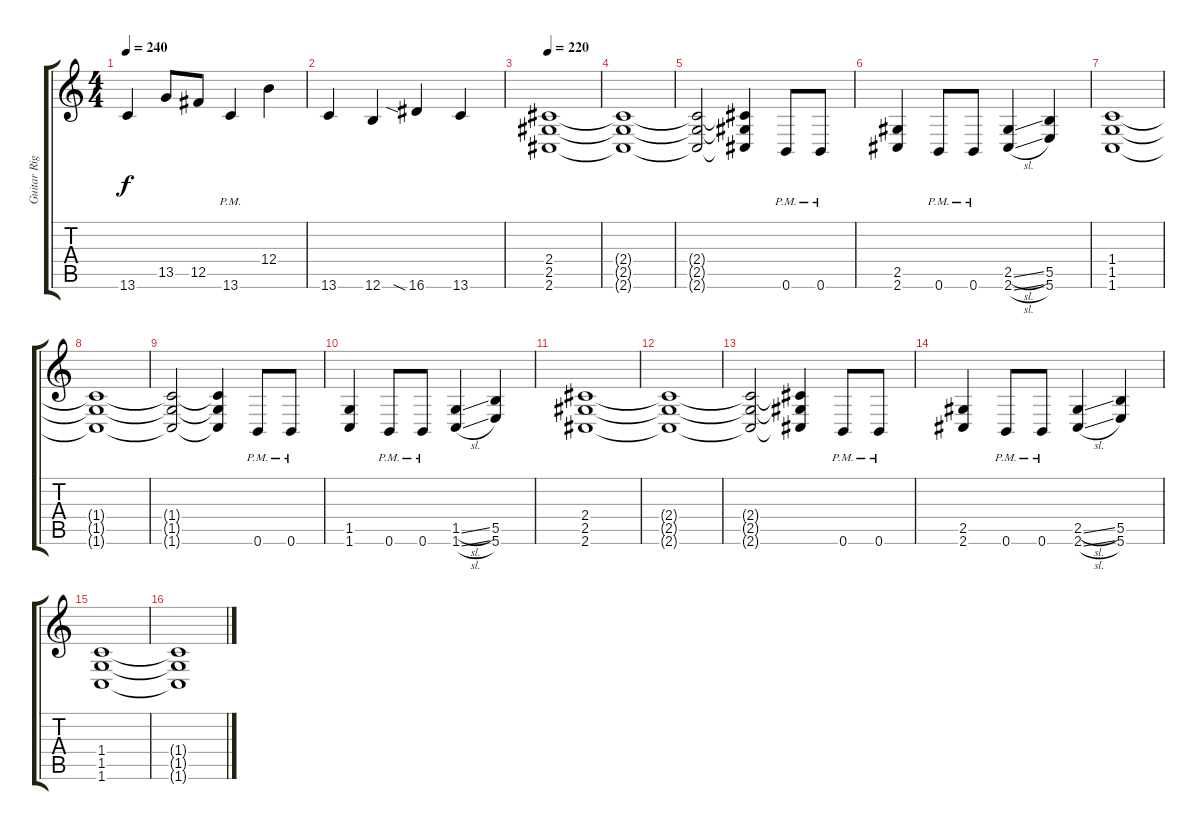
\track ("Guitar Right" "Guitar Rig") {instrument overdrivenguitar}
\staff {score tabs}
\tuning (Db4 Ab3 E3 B2 Gb2 B1) {hide}
\ts (4 4)
\tempo 240
\clef g2
\ks c
13.6{t}.4{dy f} 13.5.8 12.5.8 13.6{pm}.4 12.4.4 |
13.6.4 12.6.4 16.6{sia}.4 13.6.4 |
\tempo 220
(2.4 2.5 2.6).1{volume 10} |
(2.4{t} 2.5{t} 2.6{t}).1 |
(2.4{t} 2.5{t} 2.6{t}).2 (2.4{t} 2.5{t} 2.6{t}).4 0.6{pm}.8 0.6{pm}.8 |
(2.5 2.6).4 0.6{pm}.8 0.6{pm}.8 (2.5{sl} 2.6{sl}).4 (5.5 5.6).4 |
(1.4 1.5 1.6).1 |
(1.4{t} 1.5{t} 1.6{t}).1 |
(1.4{t} 1.5{t} 1.6{t}).2 (1.4{t} 1.5{t} 1.6{t}).4 0.6{pm}.8 0.6{pm}.8 |
(1.5 1.6).4 0.6{pm}.8 0.6{pm}.8 (1.5{sl} 1.6{sl}).4 (5.5 5.6).4 |
(2.4 2.5 2.6).1 |
(2.4{t} 2.5{t} 2.6{t}).1 |
(2.4{t} 2.5{t} 2.6{t}).2 (2.4{t} 2.5{t} 2.6{t}).4 0.6{pm}.8 0.6{pm}.8 |
(2.5 2.6).4 0.6{pm}.8 0.6{pm}.8 (2.5{sl} 2.6{sl}).4 (5.5 5.6).4 |
(1.4 1.5 1.6).1 |
(1.4{t} 1.5{t} 1.6{t}).1
